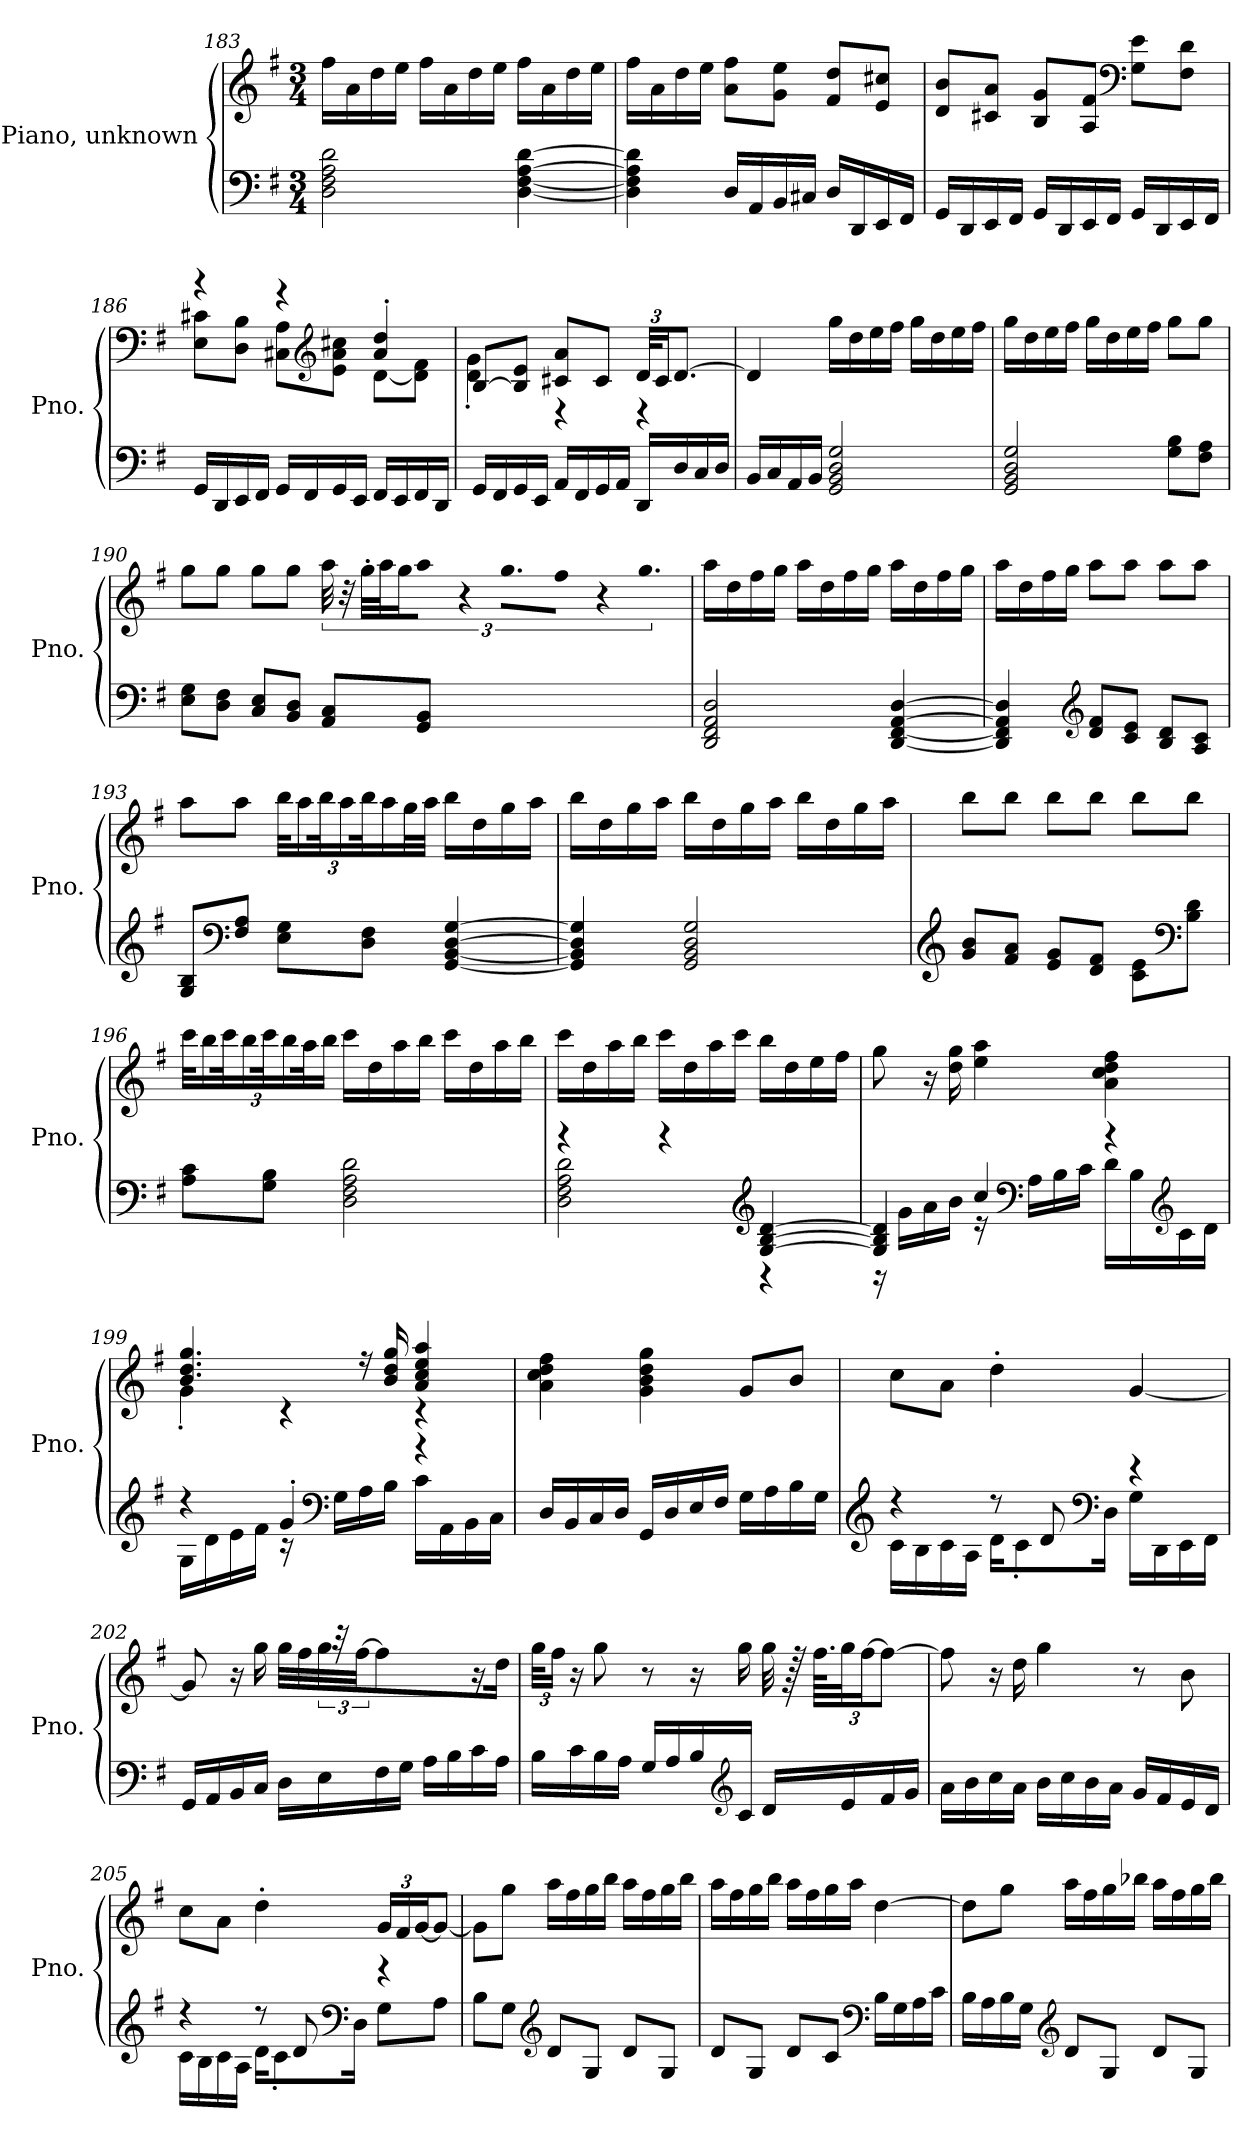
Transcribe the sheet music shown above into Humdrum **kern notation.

**kern	**kern
*part1	*part1
*staff2	*staff1
*I"Piano, unknown	*
*I'Pno.	*
*clefF4	*clefG2
*k[f#]	*k[f#]
*M3/4	*M3/4
=183	=183
2D\ 2F#\ 2A\ 2d\	16ff#\LL
.	16a\
.	16dd\
.	16ee\JJ
.	16ff#\LL
.	16a\
.	16dd\
.	16ee\JJ
[4D\ [4F#\ [4A\ [4d\	16ff#\LL
.	16a\
.	16dd\
.	16ee\JJ
!!LO:LB:g=z
=184	=184
4D\] 4F#\] 4A\] 4d\]	16ff#\LL
.	16a\
.	16dd\
.	16ee\JJ
16D/LL	8a\ 8ff#\L
16AA/	.
16BB/	8g\ 8ee\J
16C#X/JJ	.
16D/LL	8f#/ 8dd/L
16DD/	.
16EE/	8e/ 8cc#X/J
16FF#/JJ	.
=185	=185
16GG/LL	8d/ 8b/L
16DD/	.
16EE/	8c#X/ 8a/J
16FF#/JJ	.
16GG/LL	8B/ 8g/L
16DD/	.
16EE/	8A/ 8f#/J
16FF#/JJ	.
*	*clefF4
16GG/LL	8G\ 8e\L
16DD/	.
16EE/	8F#\ 8d\J
16FF#/JJ	.
=186	=186
*	*^
16GG/LL	4r	8E\ 8c#X\L
16DD/	.	.
16EE/	.	8D\ 8B\J
16FF#/JJ	.	.
16GG/LL	4r	8C#X\ 8A\L
16FF#/	.	.
*	*clefG2	*
16GG/	.	8e\ 8a\ 8cc#X\J
16EE/JJ	.	.
16FF#/LL	4a/' 4dd/'	[8d\L
16EE/	.	.
16FF#/	.	8d\] 8f#\J
16DD/JJ	.	.
!!LO:LB:g=z	!!
=187	=187	=187
16GG/LL	[8B/L	4d\' 4g\'
16FF#/	.	.
16GG/	8B/] 8e/J	.
16EE/JJ	.	.
16AA/LL	8c#X/ 8a/L	4r
16FF#/	.	.
16GG/	8c#/J	.
16AA/JJ	.	.
*	*Xbrackettup	*
16DD/LL	48d/KLL	4r
.	24c#/J	.
16D/	[8.d/J	.
16C/	.	.
16D/JJ	.	.
*	*v	*v
=188	=188
16BB/LL	4d/]
16C/	.
16AA/	.
16BB/JJ	.
2GG/ 2BB/ 2D/ 2G/	16gg\LL
.	16dd\
.	16ee\
.	16ff#\JJ
.	16gg\LL
.	16dd\
.	16ee\
.	16ff#\JJ
=189	=189
2GG/ 2BB/ 2D/ 2G/	16gg\LL
.	16dd\
.	16ee\
.	16ff#\JJ
.	16gg\LL
.	16dd\
.	16ee\
.	16ff#\JJ
8G\ 8B\L	8gg\L
8F#\ 8A\J	8gg\J
!!LO:LB:g=z
=190	=190
8E\ 8G\L	8gg\L
8D\ 8F#\J	8gg\J
8C/ 8E/L	8gg\L
8BB/ 8D/J	8gg\J
*	*brackettup
8AA/ 8C/L	48aa\
.	48r
.	48gg'\LLL
*	*Xbrackettup
.	48aa\J
.	24gg\
8GG/ 8BB/J	32aa\JJk
.	128r
.	64.gg\KLLL
.	32ff#\JJJ
.	128r
.	64.gg\
=191	=191
2DD/ 2FF#/ 2AA/ 2D/	16aa\LL
.	16dd\
.	16ff#\
.	16gg\JJ
.	16aa\LL
.	16dd\
.	16ff#\
.	16gg\JJ
[4DD/ [4FF#/ [4AA/ [4D/	16aa\LL
.	16dd\
.	16ff#\
.	16gg\JJ
=192	=192
4DD/] 4FF#/] 4AA/] 4D/]	16aa\LL
.	16dd\
.	16ff#\
.	16gg\JJ
*clefG2	*
8d/ 8f#/L	8aa\L
8c/ 8e/J	8aa\J
8B/ 8d/L	8aa\L
8A/ 8c/J	8aa\J
!!LO:PB:g=z
=193	=193
8G/ 8B/L	8aa\L
*clefF4	*
8F#/ 8A/J	8aa\J
8E\ 8G\L	48bb\KLL
.	24aa\
.	48bb\K
.	24aa\
8D\ 8F#\J	48bb\K
.	24aa\
.	32gg\L
.	32aa\JJJ
[4GG/ [4BB/ [4D/ [4G/	16bb\LL
.	16dd\
.	16gg\
.	16aa\JJ
=194	=194
4GG/] 4BB/] 4D/] 4G/]	16bb\LL
.	16dd\
.	16gg\
.	16aa\JJ
2GG/ 2BB/ 2D/ 2G/	16bb\LL
.	16dd\
.	16gg\
.	16aa\JJ
.	16bb\LL
.	16dd\
.	16gg\
.	16aa\JJ
=195	=195
*clefG2	*
8g/ 8b/L	8bb\L
8f#/ 8a/J	8bb\J
8e/ 8g/L	8bb\L
8d/ 8f#/J	8bb\J
8c\ 8e\L	8bb\L
*clefF4	*
8B\ 8d\J	8bb\J
!!LO:LB:g=z
=196	=196
8A\ 8c\L	48ccc\KLL
.	24bb\
.	48ccc\K
.	24bb\
8G\ 8B\J	48ccc\K
.	24bb\
.	48aa\K
.	24bb\JJ
2D\ 2F#\ 2A\ 2d\	16ccc\LL
.	16dd\
.	16aa\
.	16bb\JJ
.	16ccc\LL
.	16dd\
.	16aa\
.	16bb\JJ
=197	=197
*^	*
4r	2D\ 2F#\ 2A\ 2d\	16ccc\LL
.	.	16dd\
.	.	16aa\
.	.	16bb\JJ
4r	.	16ccc\LL
.	.	16dd\
.	.	16aa\
.	.	16ccc\JJ
*clefG2	*	*
[4G/ [4B/ [4d/	4r	16bb\LL
.	.	16dd\
.	.	16ee\
.	.	16ff#\JJ
!!LO:LB:g=z
=198	=198	=198
4G/] 4B/] 4d/]	16r	8gg\
.	16g\LL	.
.	16a\	16r
.	16b\JJ	16dd\ 16gg\
4cc/	16r	4ee\ 4aa\
*clefF4	*	*
.	16A\LL	.
.	16B\	.
.	16c\JJ	.
4r	16d\LL	4a\ 4cc\ 4dd\ 4ff#\
.	16B\	.
*clefG2	*	*
.	16c\	.
.	16d\JJ	.
=199	=199	=199
*	*	*^
4r	16G\LL	4.b/ 4.dd/ 4.gg/	4g'\
.	16d\	.	.
.	16e\	.	.
.	16f#\JJ	.	.
4g'/	16r	.	4r
*clefF4	*	*	*
.	16G\LL	.	.
.	16A\	16r	.
.	16B\JJ	16b/ 16dd/ 16gg/	.
4r	16c\LL	4a/ 4cc/ 4ee/ 4aa/	4r
.	16AA\	.	.
.	16BB\	.	.
.	16C\JJ	.	.
*v	*v	*	*
*	*v	*v
=200	=200
16D/LL	4a\ 4cc\ 4dd\ 4ff#\
16BB/	.
16C/	.
16D/JJ	.
16GG/LL	4g\ 4b\ 4dd\ 4gg\
16D/	.
16E/	.
16F#/JJ	.
16G\LL	8g/L
16A\	.
16B\	8b/J
16G\JJ	.
!!LO:LB:g=z
=201	=201
*clefG2	*
*^	*
4r	16c\LL	8cc\L
.	16B\	.
.	16c\	8a\J
.	16A\JJ	.
8r	16d\KL	4dd'\
.	8c'\	.
8d/	.	.
*clefF4	*	*
.	16D\Jk	.
4r	16G\LL	[4g/
.	16DD\	.
.	16EE\	.
.	16FF#\JJ	.
*v	*v	*
=202	=202
16GG/LL	8g/]
16AA/	.
16BB/	16r
16C/JJ	16gg\
16D\LL	32gg\LLL
.	32ff#\
*	*brackettup
16E\	48gg\JJJ
.	48r
.	[48ff#\
16F#\	4ff#\]
16G\JJ	.
16A\LL	.
16B\	.
16c\	16r
16A\JJ	16dd\
!!LO:LB:g=z
=203	=203
*	*Xbrackettup
16B\LL	48gg\KLL
.	24ff#\JJ
16c\	16r
16B\	8gg\
16A\JJ	.
16G/LL	8r
16A/	.
16B/	16r
*clefG2	*
16c/JJ	16gg\
16d/LL	32gg\
.	128r
.	64.ff#\KLLL
16e/	48gg\J
.	[24ff#\J
16f#/	8ff#\J_
16g/JJ	.
=204	=204
16a\LL	8ff#\]
16b\	.
16cc\	16r
16a\JJ	16dd\
16b\LL	4gg\
16cc\	.
16b\	.
16a\JJ	.
16g/LL	8r
16f#/	.
16e/	8b\
16d/JJ	.
=205	=205
*^	*
4r	16c\LL	8cc\L
.	16B\	.
.	16c\	8a\J
.	16A\JJ	.
8r	16d\KL	4dd'\
.	8c'\	.
8d/	.	.
*clefF4	*	*
.	16D\Jk	.
4r	8G\L	24g/LL
.	.	24f#/
.	.	[24g/J
.	8A\J	8g/J_
*v	*v	*
!!LO:LB:g=z
=206	=206
8B\L	8g\L]
8G\J	8gg\J
*clefG2	*
8d/L	16aa\LL
.	16ff#\
8G/J	16gg\
.	16bb\JJ
8d/L	16aa\LL
.	16ff#\
8G/J	16gg\
.	16bb\JJ
=207	=207
8d/L	16aa\LL
.	16ff#\
8G/J	16gg\
.	16bb\JJ
8d/L	16aa\LL
.	16ff#\
8c/J	16gg\
.	16aa\JJ
*clefF4	*
16B\LL	[4dd\
16G\	.
16A\	.
16c\JJ	.
=208	=208
16B\LL	8dd\L]
16A\	.
16B\	8gg\J
16G\JJ	.
*clefG2	*
8d/L	16aa\LL
.	16ff#\
8G/J	16gg\
.	16bb-X\JJ
8d/L	16aa\LL
.	16ff#\
8G/J	16gg\
.	16bb-\JJ
=	=
*-	*-
